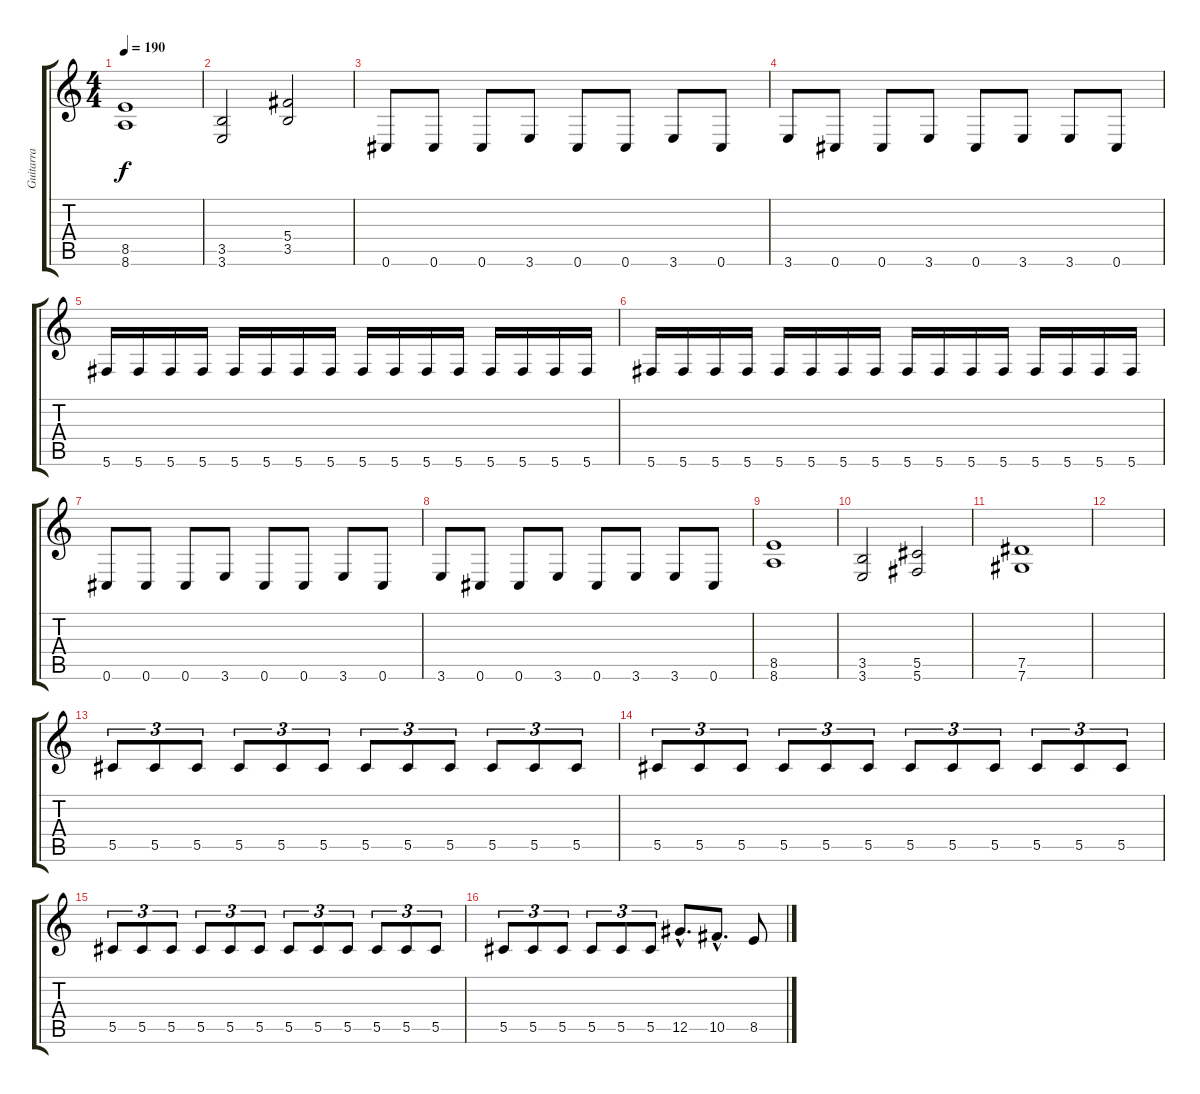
\track ("Guitarra" "Guitarra") {instrument overdrivenguitar}
\staff {score tabs}
\tuning (Eb4 Bb3 Gb3 Db3 Ab2 Db2) {hide}
\ts (4 4)
\tempo 190
\clef g2
\ks c
(8.5 8.6).1{dy f} |
(3.5 3.6).2 (5.4 3.5).2 |
0.6.8 0.6.8 0.6.8 3.6.8 0.6.8 0.6.8 3.6.8 0.6.8 |
3.6.8 0.6.8 0.6.8 3.6.8 0.6.8 3.6.8 3.6.8 0.6.8 |
5.6.16 5.6.16 5.6.16 5.6.16 5.6.16 5.6.16 5.6.16 5.6.16 5.6.16 5.6.16 5.6.16 5.6.16 5.6.16 5.6.16 5.6.16 5.6.16 |
5.6.16 5.6.16 5.6.16 5.6.16 5.6.16 5.6.16 5.6.16 5.6.16 5.6.16 5.6.16 5.6.16 5.6.16 5.6.16 5.6.16 5.6.16 5.6.16 |
0.6.8 0.6.8 0.6.8 3.6.8 0.6.8 0.6.8 3.6.8 0.6.8 |
3.6.8 0.6.8 0.6.8 3.6.8 0.6.8 3.6.8 3.6.8 0.6.8 |
(8.5 8.6).1 |
(3.5 3.6).2 (5.5 5.6).2 |
(7.5 7.6).1 |
|
5.5.8{tu (3 2)} 5.5.8{tu (3 2)} 5.5.8{tu (3 2)} 5.5.8{tu (3 2)} 5.5.8{tu (3 2)} 5.5.8{tu (3 2)} 5.5.8{tu (3 2)} 5.5.8{tu (3 2)} 5.5.8{tu (3 2)} 5.5.8{tu (3 2)} 5.5.8{tu (3 2)} 5.5.8{tu (3 2)} |
5.5.8{tu (3 2)} 5.5.8{tu (3 2)} 5.5.8{tu (3 2)} 5.5.8{tu (3 2)} 5.5.8{tu (3 2)} 5.5.8{tu (3 2)} 5.5.8{tu (3 2)} 5.5.8{tu (3 2)} 5.5.8{tu (3 2)} 5.5.8{tu (3 2)} 5.5.8{tu (3 2)} 5.5.8{tu (3 2)} |
5.5.8{tu (3 2)} 5.5.8{tu (3 2)} 5.5.8{tu (3 2)} 5.5.8{tu (3 2)} 5.5.8{tu (3 2)} 5.5.8{tu (3 2)} 5.5.8{tu (3 2)} 5.5.8{tu (3 2)} 5.5.8{tu (3 2)} 5.5.8{tu (3 2)} 5.5.8{tu (3 2)} 5.5.8{tu (3 2)} |
5.5.8{tu (3 2)} 5.5.8{tu (3 2)} 5.5.8{tu (3 2)} 5.5.8{tu (3 2)} 5.5.8{tu (3 2)} 5.5.8{tu (3 2)} 12.5{hac}.8{d} 10.5{hac}.8{d} 8.5.8
